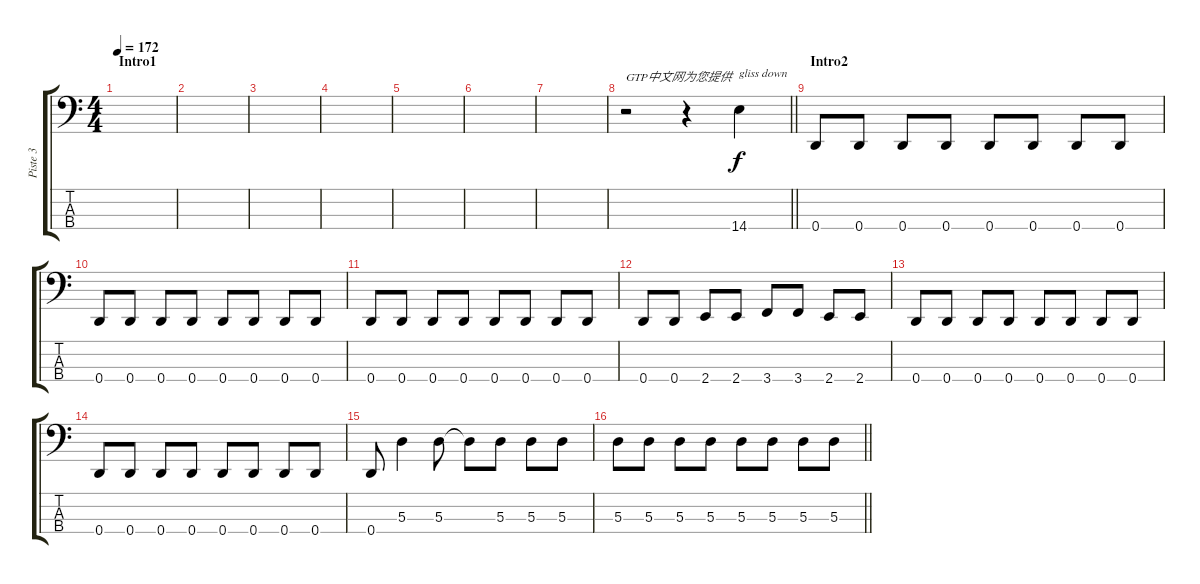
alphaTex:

\track ("Piste 3" "Piste 3") {instrument electricbassfinger}
\staff {score tabs}
\tuning (G2 D2 A1 D1) {hide}
\ts (4 4)
\section ("" "Intro1")
\tempo 172
\clef f4
\ks c
|
|
|
|
|
|
|
\barLineRight lightlight
r.2{txt "GTP中文网为您提供"} r.4 14.4.4{txt "gliss down"} |
\section ("" "Intro2")
0.4.8 0.4.8 0.4.8 0.4.8 0.4.8 0.4.8 0.4.8 0.4.8 |
0.4.8 0.4.8 0.4.8 0.4.8 0.4.8 0.4.8 0.4.8 0.4.8 |
0.4.8 0.4.8 0.4.8 0.4.8 0.4.8 0.4.8 0.4.8 0.4.8 |
0.4.8 0.4.8 2.4.8 2.4.8 3.4.8 3.4.8 2.4.8 2.4.8 |
0.4.8 0.4.8 0.4.8 0.4.8 0.4.8 0.4.8 0.4.8 0.4.8 |
0.4.8 0.4.8 0.4.8 0.4.8 0.4.8 0.4.8 0.4.8 0.4.8 |
0.4.8 5.3.4 5.3.8 5.3{t}.8 5.3.8 5.3.8 5.3.8 |
\barLineRight lightlight
5.3.8 5.3.8 5.3.8 5.3.8 5.3.8 5.3.8 5.3.8 5.3.8
